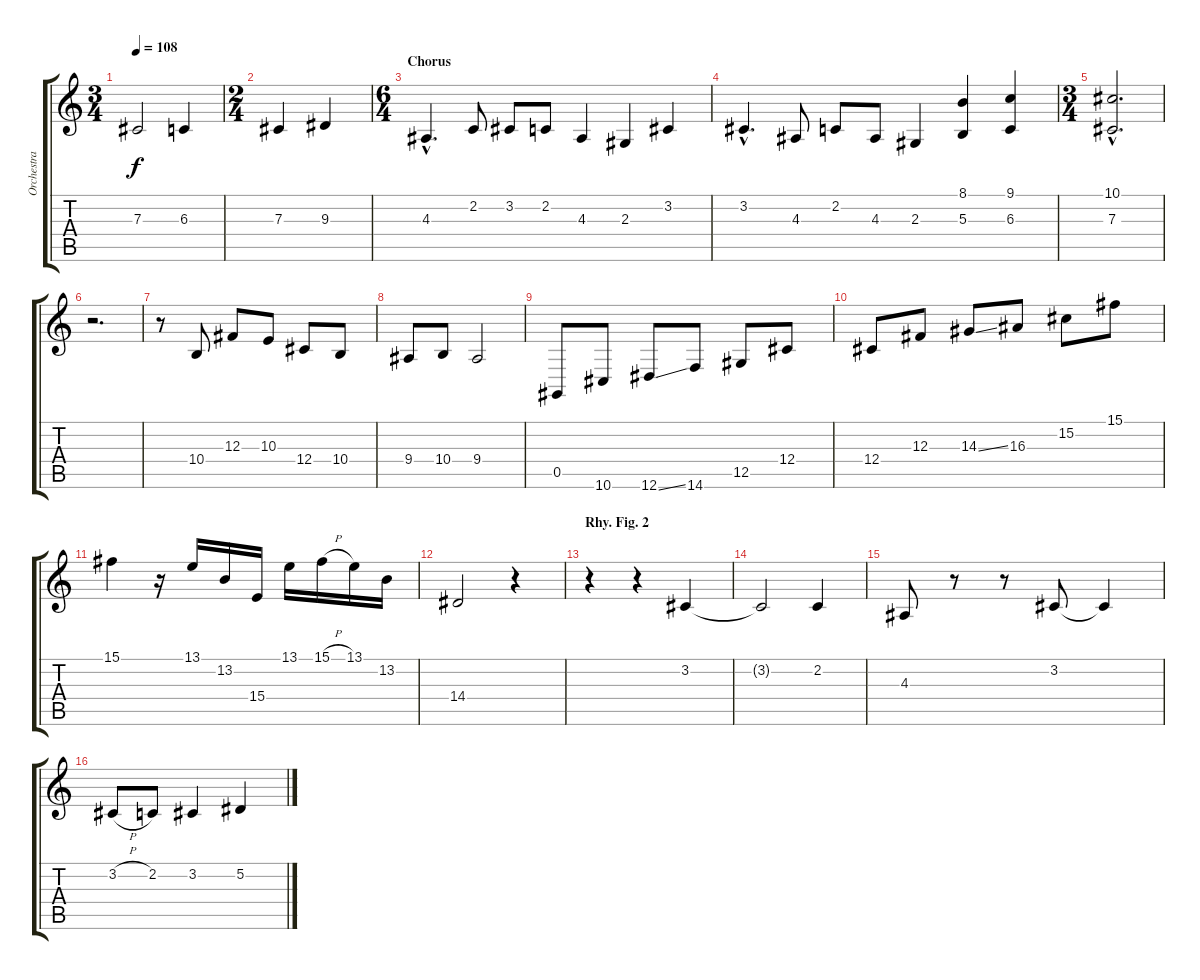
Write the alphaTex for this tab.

\track ("Orchestra" "Orchestra") {instrument stringensemble1}
\staff {score tabs}
\tuning (Eb4 Bb3 Gb3 Db3 Ab2 Eb2) {hide}
\ts (3 4)
\tempo 108
\clef g2
\ks c
7.3.2{dy f} 6.3.4 |
\ts (2 4)
7.3.4 9.3.4 |
\ts (6 4)
\section ("" "Chorus")
4.3{hac}.4{d} 2.2.8 3.2.8 2.2.8 4.3.4 2.3.4 3.2.4 |
3.2{hac}.4{d} 4.3.8 2.2.8 4.3.8 2.3.4 (8.1 5.3).4 (9.1 6.3).4 |
\ts (3 4)
(10.1{hac} 7.3{hac}).2{d} |
r.2{d} |
r.8 10.4.8 12.3.8 10.3.8 12.4.8 10.4.8 |
9.4.8 10.4.8 9.4.2 |
0.5.8 10.6.8 12.6{ss}.8 14.6.8 12.5.8 12.4.8 |
12.4.8 12.3.8 14.3{ss}.8 16.3.8 15.2.8 15.1.8 |
15.1.4 r.16 13.1.16 13.2.16 15.4.16 13.1.16 15.1{h}.16 13.1.16 13.2.16 |
14.4.2 r.4 |
\section ("" "Rhy. Fig. 2")
r.4 r.4 3.2.4 |
3.2{t}.2 2.2.4 |
4.3.8 r.8 r.8 3.2.8 3.2{t}.4 |
3.2{h}.8 2.2.8 3.2.4 5.2.4
